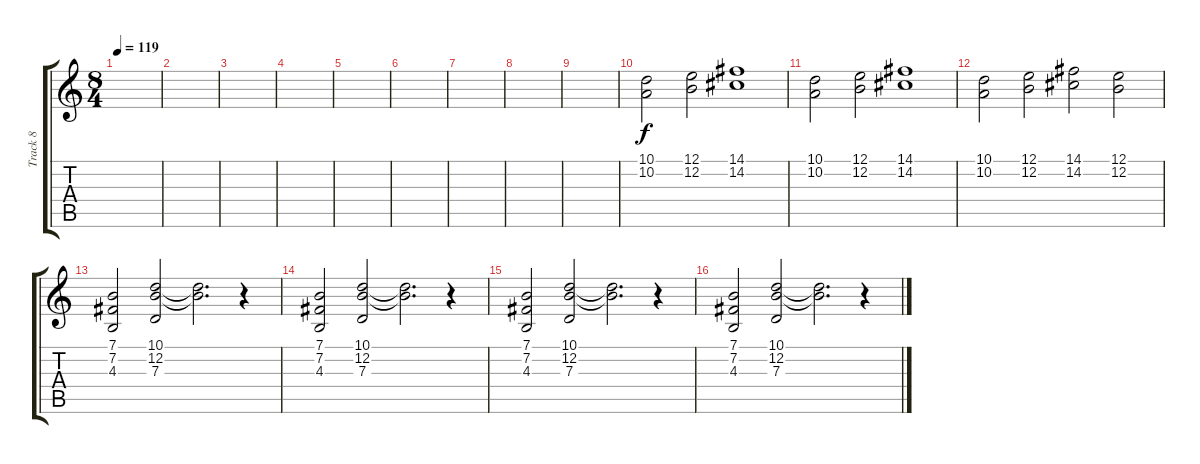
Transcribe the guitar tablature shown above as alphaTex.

\track ("Track 8" "Track 8") {instrument pad2warm}
\staff {score tabs}
\tuning (E4 B3 G3 D3 A2 E2) {hide}
\ts (8 4)
\tempo 119
\clef g2
\ks c
|
|
|
|
|
|
|
|
|
(10.1 10.2).2 (12.1 12.2).2 (14.1 14.2).1 |
(10.1 10.2).2 (12.1 12.2).2 (14.1 14.2).1 |
(10.1 10.2).2 (12.1 12.2).2 (14.1 14.2).2 (12.1 12.2).2 |
(7.1 7.2 4.3).2 (10.1 12.2 7.3).2 (10.1{t} 12.2{t}).2{d} r.4 |
(7.1 7.2 4.3).2 (10.1 12.2 7.3).2 (10.1{t} 12.2{t}).2{d} r.4 |
(7.1 7.2 4.3).2 (10.1 12.2 7.3).2 (10.1{t} 12.2{t}).2{d} r.4 |
(7.1 7.2 4.3).2 (10.1 12.2 7.3).2 (10.1{t} 12.2{t}).2{d} r.4
